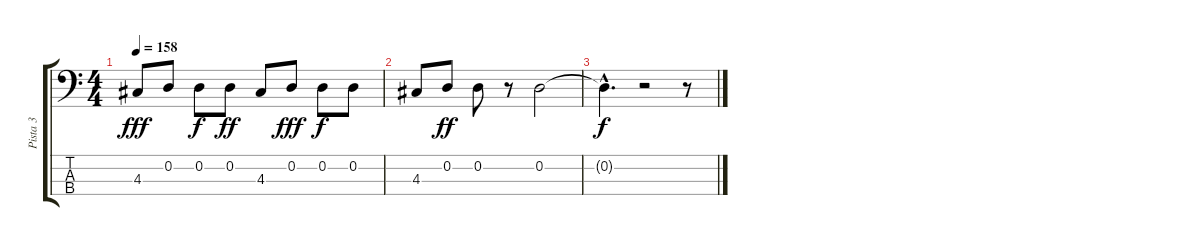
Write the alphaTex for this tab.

\track ("Pista 3" "Pista 3") {instrument electricbassfinger}
\staff {score tabs}
\tuning (G2 D2 A1 E1) {hide}
\ts (4 4)
\tempo 158
\clef f4
\ks c
4.3.8{dy fff} 0.2.8 0.2.8{dy f} 0.2.8{dy ff} 4.3.8 0.2.8{dy fff} 0.2.8{dy f} 0.2.8 |
4.3.8 0.2.8{dy ff} 0.2.8 r.8 0.2.2 |
0.2{hac t}.4{d dy f} r.2 r.8
